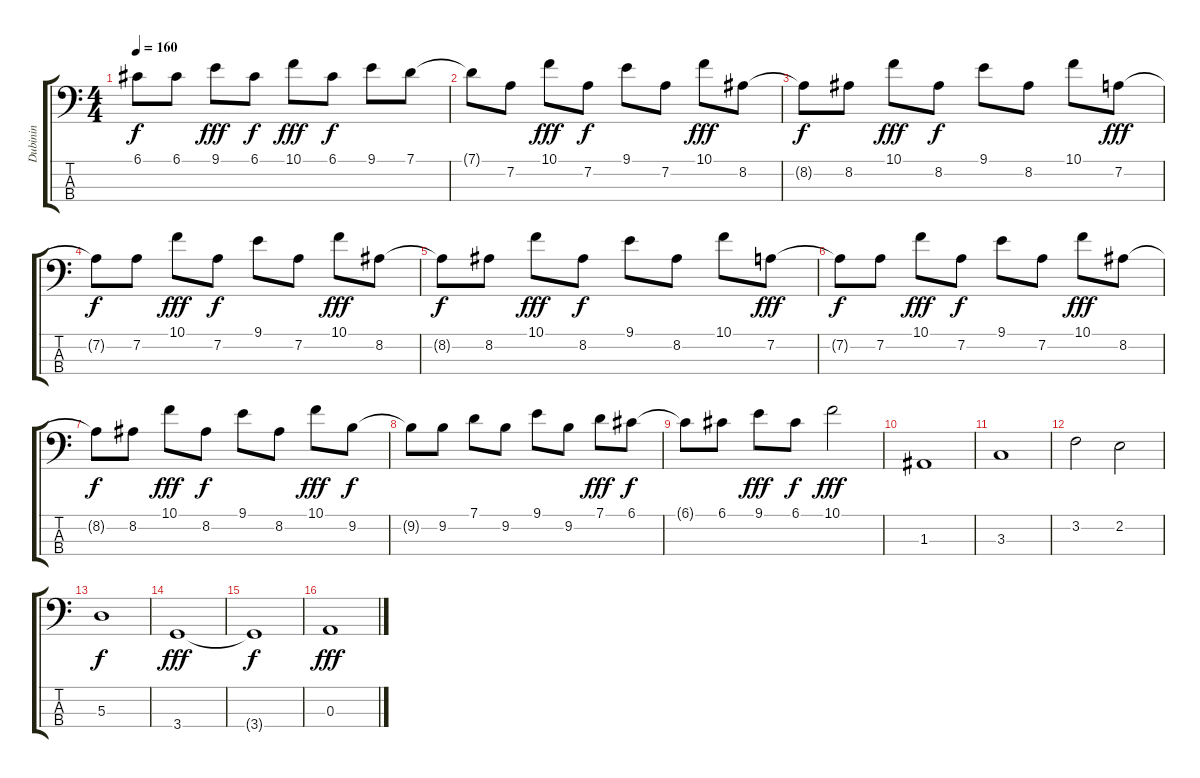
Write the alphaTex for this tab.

\track ("Dubinin" "Dubinin") {instrument electricbassfinger}
\staff {score tabs}
\tuning (G2 D2 A1 E1) {hide}
\ts (4 4)
\tempo 160
\clef f4
\ks c
6.1{t}.8{dy f} 6.1.8 9.1.8{dy fff} 6.1.8{dy f} 10.1.8{dy fff} 6.1.8{dy f} 9.1.8 7.1.8 |
7.1{t}.8 7.2.8 10.1.8{dy fff} 7.2.8{dy f} 9.1.8 7.2.8 10.1.8{dy fff} 8.2.8 |
8.2{t}.8{dy f} 8.2.8 10.1.8{dy fff} 8.2.8{dy f} 9.1.8 8.2.8 10.1.8 7.2.8{dy fff} |
7.2{t}.8{dy f} 7.2.8 10.1.8{dy fff} 7.2.8{dy f} 9.1.8 7.2.8 10.1.8{dy fff} 8.2.8 |
8.2{t}.8{dy f} 8.2.8 10.1.8{dy fff} 8.2.8{dy f} 9.1.8 8.2.8 10.1.8 7.2.8{dy fff} |
7.2{t}.8{dy f} 7.2.8 10.1.8{dy fff} 7.2.8{dy f} 9.1.8 7.2.8 10.1.8{dy fff} 8.2.8 |
8.2{t}.8{dy f} 8.2.8 10.1.8{dy fff} 8.2.8{dy f} 9.1.8 8.2.8 10.1.8{dy fff} 9.2.8{dy f} |
9.2{t}.8 9.2.8 7.1.8 9.2.8 9.1.8 9.2.8 7.1.8{dy fff} 6.1.8{dy f} |
6.1{t}.8 6.1.8 9.1.8{dy fff} 6.1.8{dy f} 10.1.2{dy fff} |
1.3.1 |
3.3.1 |
3.2.2 2.2.2 |
5.3.1{dy f} |
3.4.1{dy fff} |
3.4{t}.1{dy f} |
0.3.1{dy fff}
